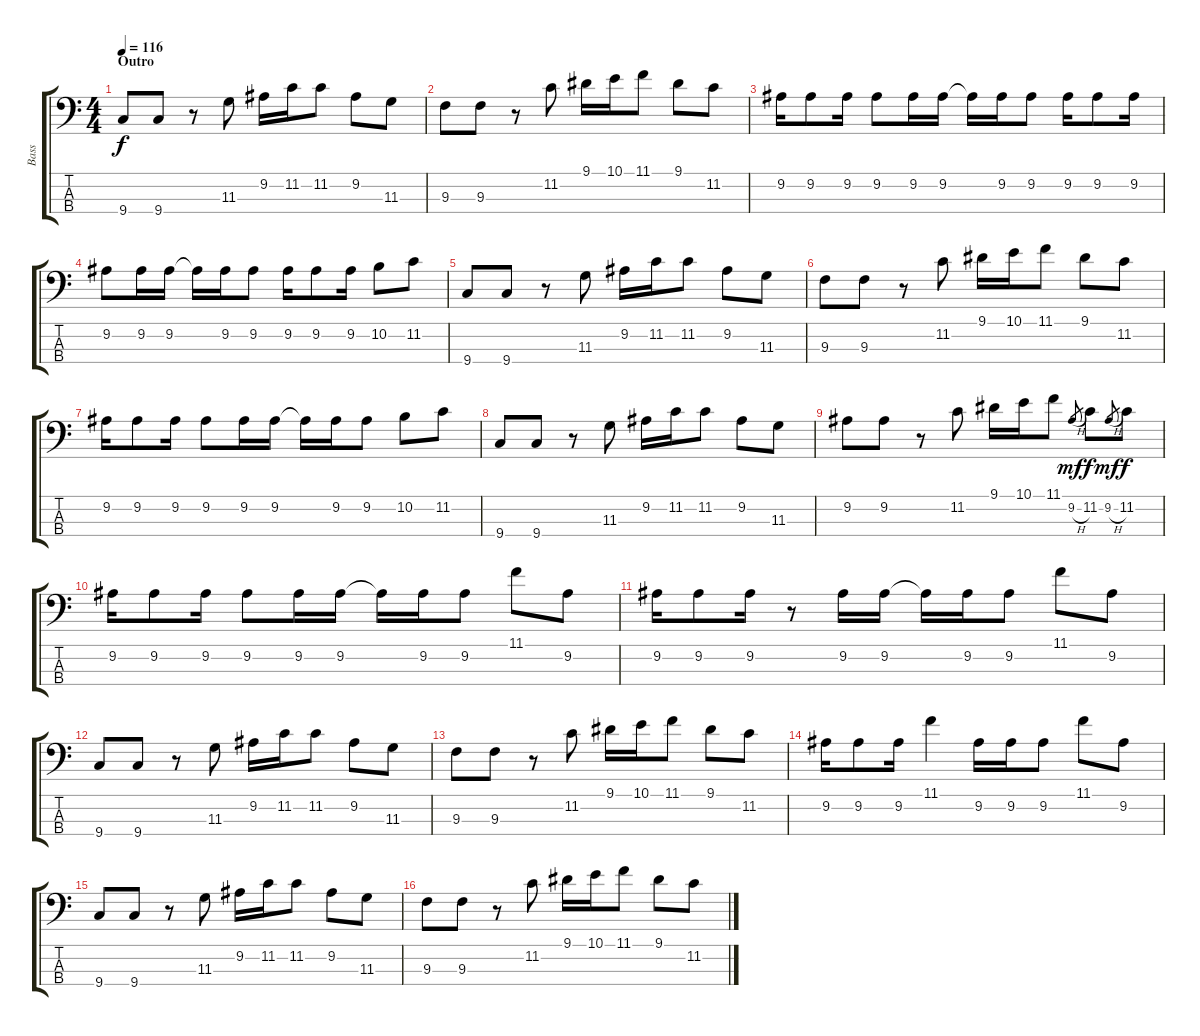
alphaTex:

\track ("Bass" "Bass") {instrument electricbassfinger}
\staff {score tabs}
\tuning (Gb2 Db2 Ab1 Eb1) {hide}
\ts (4 4)
\section ("" "Outro")
\tempo 116
\clef f4
\ks c
9.4.8{dy f} 9.4.8 r.8 11.3.8 9.2.16 11.2.16 11.2.8 9.2.8 11.3.8 |
9.3.8 9.3.8 r.8 11.2.8 9.1.16 10.1.16 11.1.8 9.1.8 11.2.8 |
9.2.16 9.2.8 9.2.16 9.2.8 9.2.16 9.2.16 9.2{t}.16 9.2.16 9.2.8 9.2.16 9.2.8 9.2.16 |
9.2.8 9.2.16 9.2.16 9.2{t}.16 9.2.16 9.2.8 9.2.16 9.2.8 9.2.16 10.2.8 11.2.8 |
9.4.8 9.4.8 r.8 11.3.8 9.2.16 11.2.16 11.2.8 9.2.8 11.3.8 |
9.3.8 9.3.8 r.8 11.2.8 9.1.16 10.1.16 11.1.8 9.1.8 11.2.8 |
9.2.16 9.2.8 9.2.16 9.2.8 9.2.16 9.2.16 9.2{t}.16 9.2.16 9.2.8 10.2.8 11.2.8 |
9.4.8 9.4.8 r.8 11.3.8 9.2.16 11.2.16 11.2.8 9.2.8 11.3.8 |
9.2.8 9.2.8 r.8 11.2.8 9.1.16 10.1.16 11.1.8 9.2{h}.8{gr dy mf} 11.2.8{dy f} 9.2{h}.8{gr dy mf} 11.2.8{dy f} |
9.2.16{volume 11} 9.2.8 9.2.16 9.2.8 9.2.16 9.2.16 9.2{t}.16 9.2.16 9.2.8 11.1.8 9.2.8 |
9.2.16 9.2.8 9.2.16 r.8 9.2.16 9.2.16 9.2{t}.16 9.2.16 9.2.8 11.1.8 9.2.8 |
9.4.8 9.4.8 r.8 11.3.8 9.2.16 11.2.16 11.2.8 9.2.8 11.3.8 |
9.3.8{volume 10} 9.3.8 r.8 11.2.8 9.1.16 10.1.16 11.1.8 9.1.8 11.2.8 |
9.2.16 9.2.8 9.2.16 11.1.4 9.2.16 9.2.16 9.2.8 11.1.8 9.2.8 |
9.4.8{volume 7} 9.4.8 r.8 11.3.8 9.2.16 11.2.16 11.2.8 9.2.8 11.3.8 |
9.3.8 9.3.8 r.8 11.2.8 9.1.16 10.1.16 11.1.8 9.1.8 11.2.8
